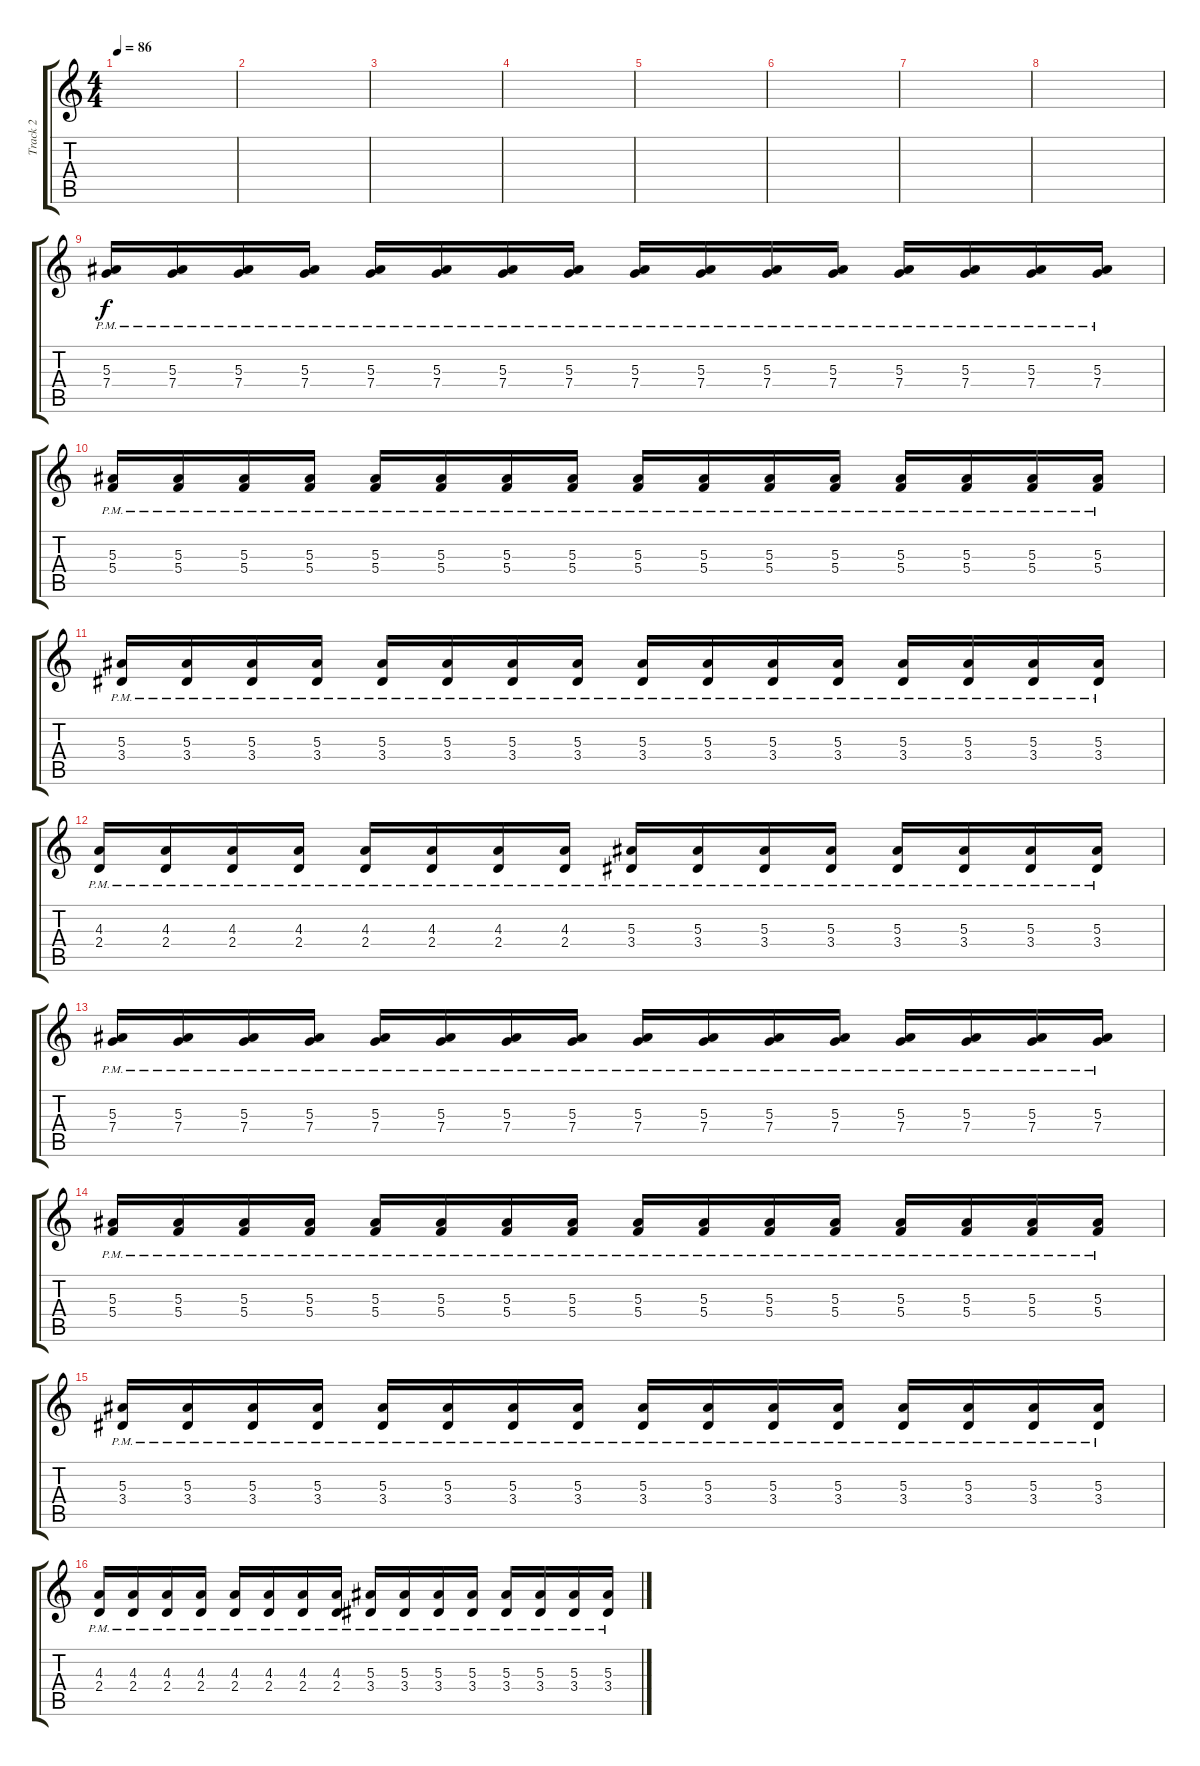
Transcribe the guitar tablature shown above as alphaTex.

\track ("Track 2" "Track 2") {instrument overdrivenguitar}
\staff {score tabs}
\tuning (D4 A3 F3 C3 G2 C2) {hide}
\ts (4 4)
\tempo 86
\clef g2
\ks c
|
|
|
|
|
|
|
|
(5.3{pm} 7.4{pm}).16 (5.3{pm} 7.4{pm}).16 (5.3{pm} 7.4{pm}).16 (5.3{pm} 7.4{pm}).16 (5.3{pm} 7.4{pm}).16 (5.3{pm} 7.4{pm}).16 (5.3{pm} 7.4{pm}).16 (5.3{pm} 7.4{pm}).16 (5.3{pm} 7.4{pm}).16 (5.3{pm} 7.4{pm}).16 (5.3{pm} 7.4{pm}).16 (5.3{pm} 7.4{pm}).16 (5.3{pm} 7.4{pm}).16 (5.3{pm} 7.4{pm}).16 (5.3{pm} 7.4{pm}).16 (5.3{pm} 7.4{pm}).16 |
(5.3{pm} 5.4{pm}).16 (5.3{pm} 5.4{pm}).16 (5.3{pm} 5.4{pm}).16 (5.3{pm} 5.4{pm}).16 (5.3{pm} 5.4{pm}).16 (5.3{pm} 5.4{pm}).16 (5.3{pm} 5.4{pm}).16 (5.3{pm} 5.4{pm}).16 (5.3{pm} 5.4{pm}).16 (5.3{pm} 5.4{pm}).16 (5.3{pm} 5.4{pm}).16 (5.3{pm} 5.4{pm}).16 (5.3{pm} 5.4{pm}).16 (5.3{pm} 5.4{pm}).16 (5.3{pm} 5.4{pm}).16 (5.3{pm} 5.4{pm}).16 |
(5.3{pm} 3.4{pm}).16 (5.3{pm} 3.4{pm}).16 (5.3{pm} 3.4{pm}).16 (5.3{pm} 3.4{pm}).16 (5.3{pm} 3.4{pm}).16 (5.3{pm} 3.4{pm}).16 (5.3{pm} 3.4{pm}).16 (5.3{pm} 3.4{pm}).16 (5.3{pm} 3.4{pm}).16 (5.3{pm} 3.4{pm}).16 (5.3{pm} 3.4{pm}).16 (5.3{pm} 3.4{pm}).16 (5.3{pm} 3.4{pm}).16 (5.3{pm} 3.4{pm}).16 (5.3{pm} 3.4{pm}).16 (5.3{pm} 3.4{pm}).16 |
(4.3{pm} 2.4{pm}).16 (4.3{pm} 2.4{pm}).16 (4.3{pm} 2.4{pm}).16 (4.3{pm} 2.4{pm}).16 (4.3{pm} 2.4{pm}).16 (4.3{pm} 2.4{pm}).16 (4.3{pm} 2.4{pm}).16 (4.3{pm} 2.4{pm}).16 (5.3{pm} 3.4{pm}).16 (5.3{pm} 3.4{pm}).16 (5.3{pm} 3.4{pm}).16 (5.3{pm} 3.4{pm}).16 (5.3{pm} 3.4{pm}).16 (5.3{pm} 3.4{pm}).16 (5.3{pm} 3.4{pm}).16 (5.3{pm} 3.4{pm}).16 |
(5.3{pm} 7.4{pm}).16 (5.3{pm} 7.4{pm}).16 (5.3{pm} 7.4{pm}).16 (5.3{pm} 7.4{pm}).16 (5.3{pm} 7.4{pm}).16 (5.3{pm} 7.4{pm}).16 (5.3{pm} 7.4{pm}).16 (5.3{pm} 7.4{pm}).16 (5.3{pm} 7.4{pm}).16 (5.3{pm} 7.4{pm}).16 (5.3{pm} 7.4{pm}).16 (5.3{pm} 7.4{pm}).16 (5.3{pm} 7.4{pm}).16 (5.3{pm} 7.4{pm}).16 (5.3{pm} 7.4{pm}).16 (5.3{pm} 7.4{pm}).16 |
(5.3{pm} 5.4{pm}).16 (5.3{pm} 5.4{pm}).16 (5.3{pm} 5.4{pm}).16 (5.3{pm} 5.4{pm}).16 (5.3{pm} 5.4{pm}).16 (5.3{pm} 5.4{pm}).16 (5.3{pm} 5.4{pm}).16 (5.3{pm} 5.4{pm}).16 (5.3{pm} 5.4{pm}).16 (5.3{pm} 5.4{pm}).16 (5.3{pm} 5.4{pm}).16 (5.3{pm} 5.4{pm}).16 (5.3{pm} 5.4{pm}).16 (5.3{pm} 5.4{pm}).16 (5.3{pm} 5.4{pm}).16 (5.3{pm} 5.4{pm}).16 |
(5.3{pm} 3.4{pm}).16 (5.3{pm} 3.4{pm}).16 (5.3{pm} 3.4{pm}).16 (5.3{pm} 3.4{pm}).16 (5.3{pm} 3.4{pm}).16 (5.3{pm} 3.4{pm}).16 (5.3{pm} 3.4{pm}).16 (5.3{pm} 3.4{pm}).16 (5.3{pm} 3.4{pm}).16 (5.3{pm} 3.4{pm}).16 (5.3{pm} 3.4{pm}).16 (5.3{pm} 3.4{pm}).16 (5.3{pm} 3.4{pm}).16 (5.3{pm} 3.4{pm}).16 (5.3{pm} 3.4{pm}).16 (5.3{pm} 3.4{pm}).16 |
(4.3{pm} 2.4{pm}).16 (4.3{pm} 2.4{pm}).16 (4.3{pm} 2.4{pm}).16 (4.3{pm} 2.4{pm}).16 (4.3{pm} 2.4{pm}).16 (4.3{pm} 2.4{pm}).16 (4.3{pm} 2.4{pm}).16 (4.3{pm} 2.4{pm}).16 (5.3{pm} 3.4{pm}).16 (5.3{pm} 3.4{pm}).16 (5.3{pm} 3.4{pm}).16 (5.3{pm} 3.4{pm}).16 (5.3{pm} 3.4{pm}).16 (5.3{pm} 3.4{pm}).16 (5.3{pm} 3.4{pm}).16 (5.3{pm} 3.4{pm}).16
